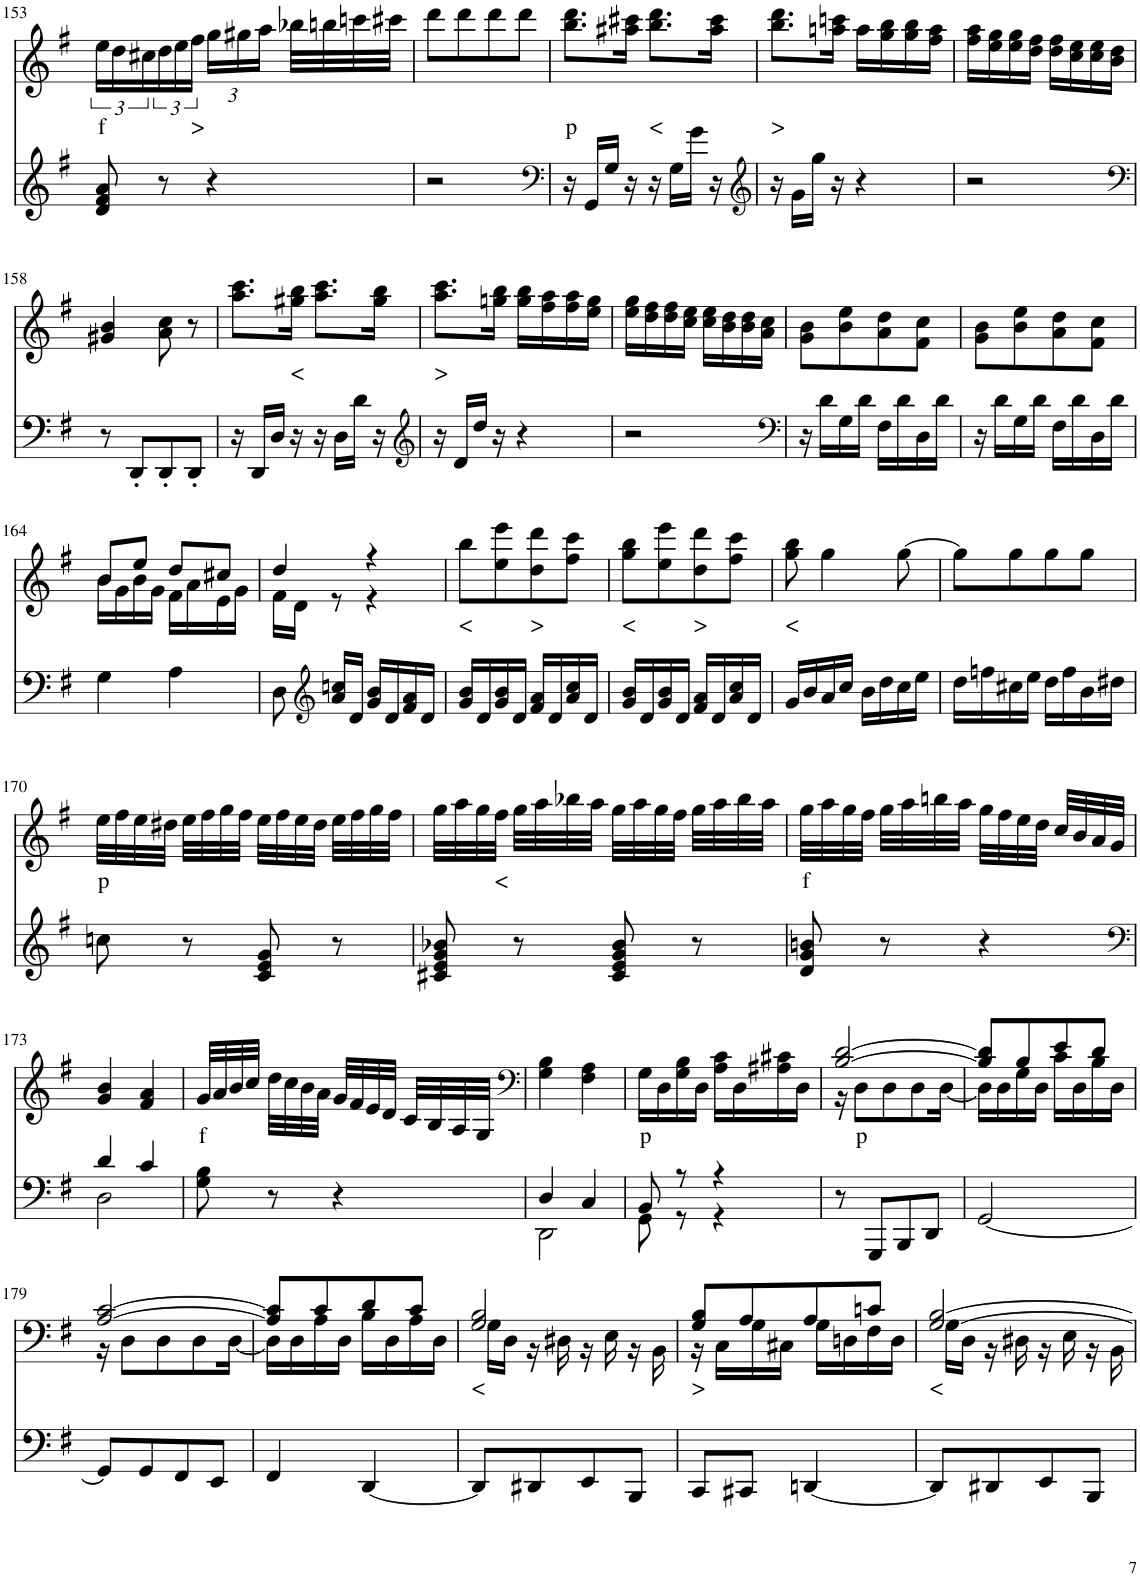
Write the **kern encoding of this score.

**kern	**kern	**text
*part2	*part1	*part1
*staff2	*staff1	*staff1
*I"Piano	*I"Piano	*
*I'Pno	*I'Pno	*
!!LO:PB:g=z
*clefG2	*clefG2	*
*k[f#]	*k[f#]	*
*G:	*G:	*
*M2/4	*M2/4	*
=153	=153	=153
!	!	!LO:LY:b
8d/ 8f#/ 8a/	24ee\LL	f
.	24dd\	.
.	24cc#X\	.
8r	24dd\	.
.	24ee\	.
!	!	!LO:LY:b
.	24ff#\JJ	>
*	*Xbrackettup	*
4r	24gg\LL	.
.	24gg#X\	.
.	24aa\JJ	.
.	32bb-X\LLL	.
.	32bbn\	.
.	32cccn\	.
.	32ccc#X\JJJ	.
=154	=154	=154
2r	8ddd\L	.
.	8ddd\	.
.	8ddd\	.
.	8ddd\J	.
=155	=155	=155
*clefF4	*	*
!	!	!LO:LY:b
16r	8.bb\ 8.ddd\L	p
16GG/LL	.	.
16G/JJ	.	.
16r	16aa#X\ 16ccc#X\Jk	.
!	!	!LO:LY:b
16r	8.bb\ 8.ddd\L	<
16G\LL	.	.
16g\JJ	.	.
16r	16aa#\ 16ccc#\Jk	.
=156	=156	=156
*clefG2	*	*
!	!	!LO:LY:b
16r	8.bb\ 8.ddd\L	>
16g\LL	.	.
16gg\JJ	.	.
16r	16aan\ 16cccn\Jk	.
4r	16aa\LL	.
.	16gg\ 16bb\	.
.	16gg\ 16bb\	.
.	16ff#\ 16aa\JJ	.
=157	=157	=157
2r	16ff#\ 16aa\LL	.
.	16ee\ 16gg\	.
.	16ee\ 16gg\	.
.	16dd\ 16ff#\JJ	.
.	16dd\ 16ff#\LL	.
.	16cc\ 16ee\	.
.	16cc\ 16ee\	.
.	16b\ 16dd\JJ	.
!!LO:LB:g=z
=158	=158	=158
*clefF4	*	*
8r	4g#X/ 4b/	.
8DD'/L	.	.
8DD'/	8a\ 8cc\	.
8DD'/J	8r	.
=159	=159	=159
16r	8.aa\ 8.ccc\L	.
16DD/LL	.	.
16D/JJ	.	.
!	!	!LO:LY:b
16r	16gg#X\ 16bb\Jk	<
16r	8.aa\ 8.ccc\L	.
16D\LL	.	.
16d\JJ	.	.
16r	16gg#\ 16bb\Jk	.
=160	=160	=160
*clefG2	*	*
!	!	!LO:LY:b
16r	8.aa\ 8.ccc\L	>
16d/LL	.	.
16dd/JJ	.	.
16r	16ggn\ 16bb\Jk	.
4r	16gg\ 16bb\LL	.
.	16ff#\ 16aa\	.
.	16ff#\ 16aa\	.
.	16ee\ 16gg\JJ	.
=161	=161	=161
2r	16ee\ 16gg\LL	.
.	16dd\ 16ff#\	.
.	16dd\ 16ff#\	.
.	16cc\ 16ee\JJ	.
.	16cc\ 16ee\LL	.
.	16b\ 16dd\	.
.	16b\ 16dd\	.
.	16a\ 16cc\JJ	.
=162	=162	=162
*clefF4	*	*
16r	8g\ 8b\L	.
16d\LL	.	.
16G\	8b\ 8ee\	.
16d\JJ	.	.
16F#\LL	8a\ 8dd\	.
16d\	.	.
16D\	8f#\ 8cc\J	.
16d\JJ	.	.
=163	=163	=163
16r	8g\ 8b\L	.
16d\LL	.	.
16G\	8b\ 8ee\	.
16d\JJ	.	.
16F#\LL	8a\ 8dd\	.
16d\	.	.
16D\	8f#\ 8cc\J	.
16d\JJ	.	.
!!LO:LB:g=z
=164	=164	=164
*	*^	*
4G\	8b/L	16b\LL	.
.	.	16g\	.
.	8ee/J	16b\	.
.	.	16g\JJ	.
4A\	8dd/L	16f#\LL	.
.	.	16a\	.
.	8cc#X/J	16e\	.
.	.	16g\JJ	.
=165	=165	=165	=165
8D\	4dd/	16f#\LL	.
.	.	16d\JJ	.
*clefG2	*	*	*
16a/ 16ccn/LL	.	8r	.
16d/JJ	.	.	.
16g/ 16b/LL	4r	4r	.
16d/	.	.	.
16f#/ 16a/	.	.	.
16d/JJ	.	.	.
*	*v	*v	*
=166	=166	=166
!	!	!LO:LY:b
16g/ 16b/LL	8bb\L	<
16d/	.	.
16g/ 16b/	8ee\ 8eee\	.
16d/JJ	.	.
!	!	!LO:LY:b
16f#/ 16a/LL	8dd\ 8ddd\	>
16d/	.	.
16a/ 16cc/	8ff#\ 8ccc\J	.
16d/JJ	.	.
=167	=167	=167
!	!	!LO:LY:b
16g/ 16b/LL	8gg\ 8bb\L	<
16d/	.	.
16g/ 16b/	8ee\ 8eee\	.
16d/JJ	.	.
!	!	!LO:LY:b
16f#/ 16a/LL	8dd\ 8ddd\	>
16d/	.	.
16a/ 16cc/	8ff#\ 8ccc\J	.
16d/JJ	.	.
=168	=168	=168
!	!	!LO:LY:b
16g/LL	8gg\ 8bb\	<
16b/	.	.
16a/	4gg\	.
16cc/JJ	.	.
16b\LL	.	.
16dd\	.	.
16cc\	[8gg\	.
16ee\JJ	.	.
=169	=169	=169
16dd\LL	8gg\L]	.
16ffn\	.	.
16cc#X\	8gg\	.
16ee\JJ	.	.
16dd\LL	8gg\	.
16ff\	.	.
16b\	8gg\J	.
16dd#X\JJ	.	.
!!LO:LB:g=z
=170	=170	=170
!	!	!LO:LY:b
8ccn\	32ee\LLL	p
.	32ff#\	.
.	32ee\	.
.	32dd#X\JJJ	.
8r	32ee\LLL	.
.	32ff#\	.
.	32gg\	.
.	32ff#\JJJ	.
8c/ 8e/ 8g/	32ee\LLL	.
.	32ff#\	.
.	32ee\	.
.	32dd#\JJJ	.
8r	32ee\LLL	.
.	32ff#\	.
.	32gg\	.
.	32ff#\JJJ	.
=171	=171	=171
8c#X/ 8e/ 8g/ 8b-X/	32gg\LLL	.
.	32aa\	.
.	32gg\	.
!	!	!LO:LY:b
.	32ff#\JJJ	<
8r	32gg\LLL	.
.	32aa\	.
.	32bb-X\	.
.	32aa\JJJ	.
8c#/ 8e/ 8g/ 8b-/	32gg\LLL	.
.	32aa\	.
.	32gg\	.
.	32ff#\JJJ	.
8r	32gg\LLL	.
.	32aa\	.
.	32bb-\	.
.	32aa\JJJ	.
=172	=172	=172
!	!	!LO:LY:b
8d/ 8g/ 8bn/	32gg\LLL	f
.	32aa\	.
.	32gg\	.
.	32ff#\JJJ	.
8r	32gg\LLL	.
.	32aa\	.
.	32bbn\	.
.	32aa\JJJ	.
4r	32gg\LLL	.
.	32ff#\	.
.	32ee\	.
.	32dd\JJJ	.
.	32cc/LLL	.
.	32b/	.
.	32a/	.
.	32g/JJJ	.
!!LO:LB:g=z
=173	=173	=173
*clefF4	*	*
*^	*	*
4d/	2D\	4g/ 4b/	.
4c/	.	4f#/ 4a/	.
*v	*v	*	*
=174	=174	=174
!	!	!LO:LY:b
8G\ 8B\	32g/LLL	f
.	32a/	.
.	32b/	.
.	32cc/JJJ	.
8r	32dd\LLL	.
.	32cc\	.
.	32b\	.
.	32a\JJJ	.
4r	32g/LLL	.
.	32f#/	.
.	32e/	.
.	32d/JJJ	.
.	32c/LLL	.
.	32B/	.
.	32A/	.
.	32G/JJJ	.
=175	=175	=175
*	*clefF4	*
*^	*	*
4D/	2DD\	4G\ 4B\	.
4C/	.	4F#\ 4A\	.
=176	=176	=176	=176
!	!	!	!LO:LY:b
8BB/	8GG\	16G\LL	p
.	.	16D\	.
8r	8r	16G\ 16B\	.
.	.	16D\JJ	.
4r	4r	16A\ 16c\LL	.
.	.	16D\	.
.	.	16A#X\ 16c#X\	.
.	.	16D\JJ	.
*v	*v	*	*
=177	=177	=177
*	*^	*
8r	[2B/ [2d/	16r	.
!	!	!	!LO:LY:b
.	.	8D\L	p
8GGG/L	.	.	.
.	.	8D\	.
8BBB/	.	.	.
.	.	8D\	.
8DD/J	.	.	.
.	.	[16D\Jk	.
=178	=178	=178	=178
[2GG/	8B/] 8d/]L	16D\LL]	.
.	.	16D\	.
.	8B/	16G\	.
.	.	16D\JJ	.
.	8e/	16c\LL	.
.	.	16D\	.
.	8d/J	16B\	.
.	.	16D\JJ	.
!!LO:LB:g=z	!!
=179	=179	=179	=179
8GG/L]	[2A/ [2c/	16r	.
.	.	8D\L	.
8GG/	.	.	.
.	.	8D\	.
8FF#/	.	.	.
.	.	8D\	.
8EE/J	.	.	.
.	.	[16D\Jk	.
=180	=180	=180	=180
4FF#/	8A/] 8c/]L	16D\LL]	.
.	.	16D\	.
.	8c/	16A\	.
.	.	16D\JJ	.
[4DD/	8d/	16B\LL	.
.	.	16D\	.
.	8c/J	16A\	.
.	.	16D\JJ	.
=181	=181	=181	=181
!	!	!	!LO:LY:b
8DD/L]	2G/ 2B/	16G\LL	<
.	.	16D\JJ	.
8DD#X/	.	16r	.
.	.	16D#X\	.
8EE/	.	16r	.
.	.	16E\	.
8BBB/J	.	16r	.
.	.	16BB\	.
=182	=182	=182	=182
!	!	!	!LO:LY:b
8CC/L	8G/ 8B/L	16r	>
.	.	16C\LL	.
8CC#X/J	8A/	16G\	.
.	.	16C#X\JJ	.
[4DDn/	8A/	16G\LL	.
.	.	16Dn\	.
.	8cn/J	16F#\	.
.	.	16D\JJ	.
=183	=183	=183	=183
!	!	!	!LO:LY:b
8DD/L]	[2G/ [2B/	16G\LL	<
.	.	16D\JJ	.
8DD#X/	.	16r	.
.	.	16D#X\	.
8EE/	.	16r	.
.	.	16E\	.
8BBB/J	.	16r	.
.	.	16BB\	.
*	*v	*v	*
=	=	=
*-	*-	*-
